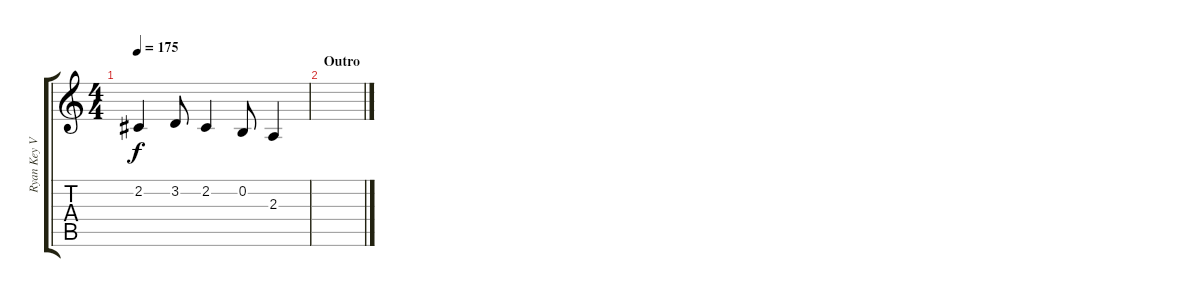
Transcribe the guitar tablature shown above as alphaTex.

\track ("Ryan Key Vocals" "Ryan Key V") {instrument oboe}
\staff {score tabs}
\tuning (E4 B3 G3 D3 A2 E2) {hide}
\ts (4 4)
\tempo 175
\clef g2
\ks c
2.2.4{dy f} 3.2.8 2.2.4 0.2.8 2.3.4 |
\section ("" "Outro")
